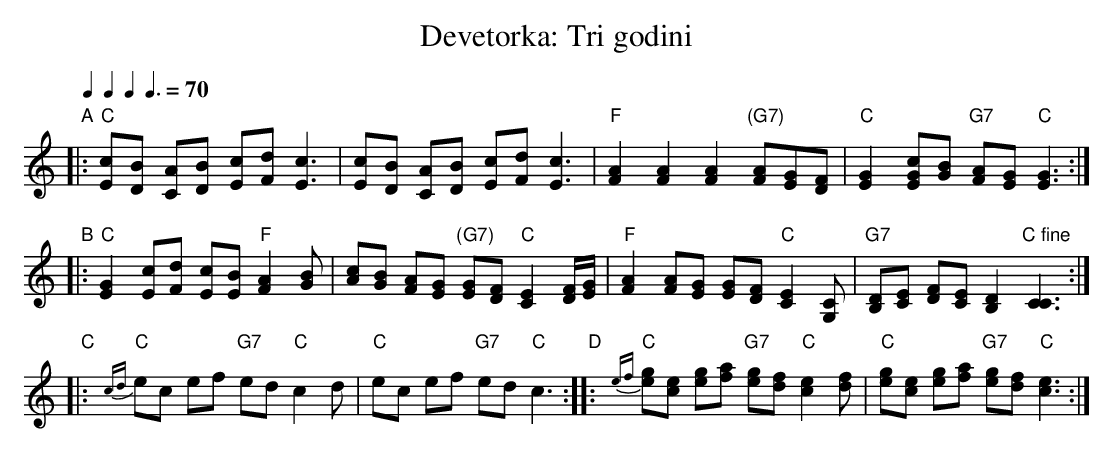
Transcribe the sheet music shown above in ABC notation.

X:1
T: Devetorka: Tri godini
Q: 2/8 2/8 2/8 3/8=70
M: (2.2.2.3)/8
L: 1/8
K: C
"A"\
|: "C"[cE][BD] [AC][BD] [cE][dF] [c3E3] \
| [cE][BD] [AC][BD] [cE][dF] [c3E3] \
| "F"[A2F2] [A2F2] [A2F2] "(G7)"[AF][GE][FD] \
| "C"[G2E2] [cGE][BG] "G7"[AF][GE] "C"[G3E3] :|
"B"\
|: "C"[G2E2] [cE][dF] [cE][BE] "F"[A2F2][BG] \
| [cA][BG] [AF][GE] "(G7)"[GE][FD] "C"[E2C2][F/D/][G/E/] \
| "F"[A2F2] [AF][GE] [GE][FD] "C"[E2C2][CG,] \
| "G7"[DB,][EC] [FD][EC] [D2B,2] "C fine"[C3C3] :|
"C"\
|: "C"{cd}ec ef "G7"ed "C"c2d \
| "C"ec ef "G7"ed "C"c3 \
"D"\
:: "C"{ef}[ge][ec] [ge][af] "G7"[ge][fd] "C"[e2c2][fd] \
| "C"[ge][ec] [ge][af] "G7"[ge][fd] "C"[e3c3] :|
